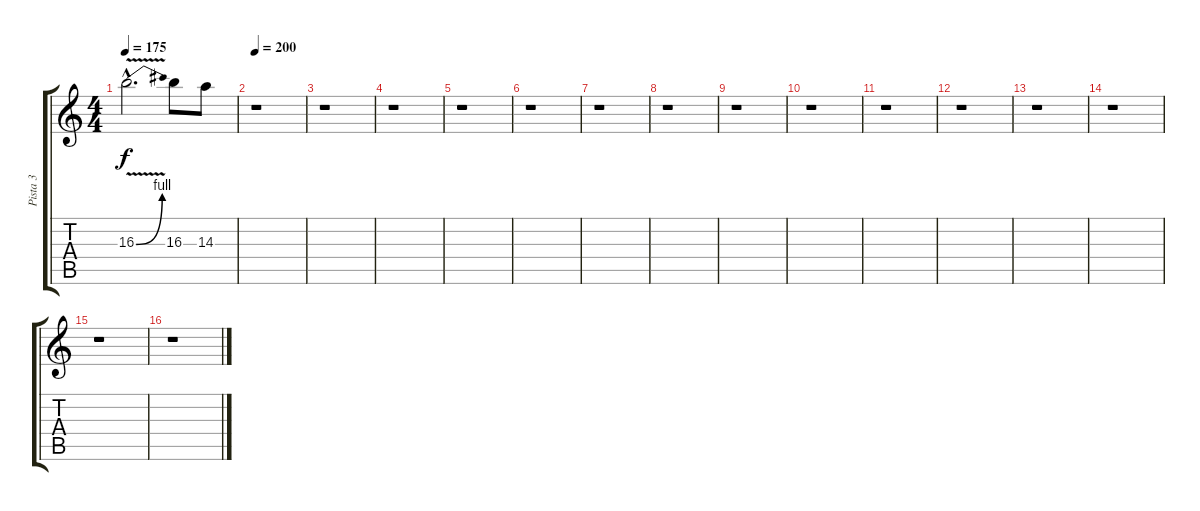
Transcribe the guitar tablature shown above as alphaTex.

\track ("Pista 3" "Pista 3") {instrument overdrivenguitar}
\staff {score tabs}
\tuning (E4 B3 G3 D3 A2 E2) {hide}
\ts (4 4)
\tempo 175
\clef g2
\ks c
16.3{be (bend 0 0 60 4) v hac}.2{d dy f} 16.3.8 14.3.8 |
\tempo 200
r.1 |
r.1 |
r.1 |
r.1 |
r.1 |
r.1 |
r.1 |
r.1 |
r.1 |
r.1 |
r.1 |
r.1 |
r.1 |
r.1 |
r.1
